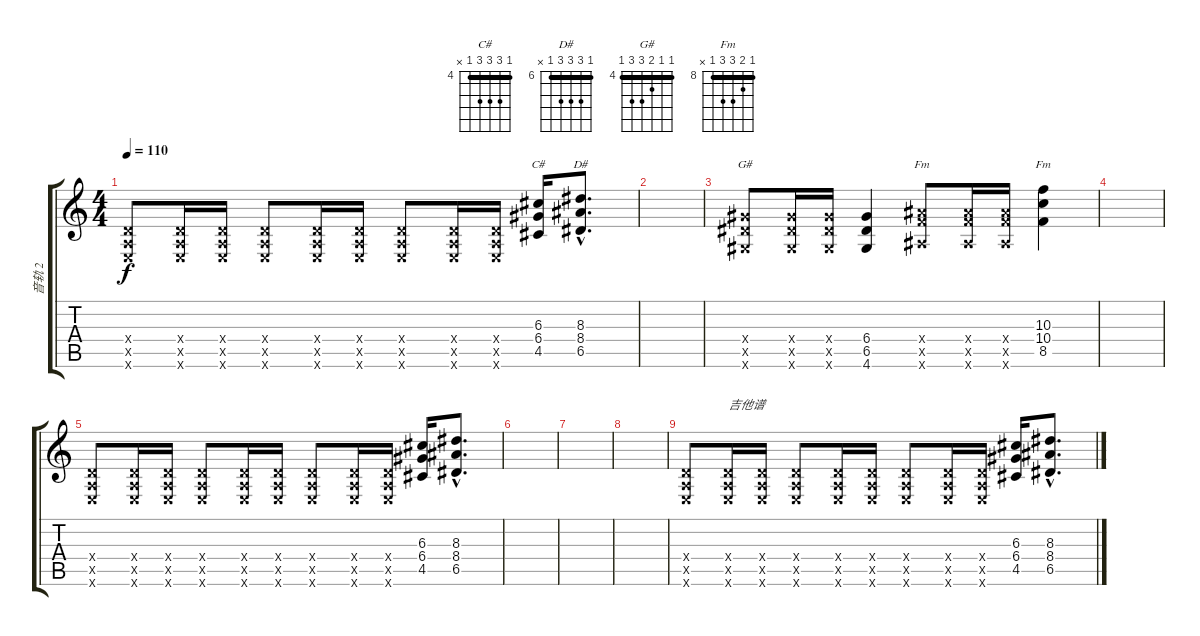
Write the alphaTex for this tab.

\track ("音轨 2" "音轨 2") {instrument distortionguitar}
\staff {score tabs}
\tuning (E4 B3 G3 D3 A2 E2) {hide}
\chord ("C#" 4 6 6 6 4 x) {firstfret 4 barre 4}
\chord ("D#" 6 8 8 8 6 x) {firstfret 6 barre 6}
\chord ("G#" 4 4 5 6 6 4) {firstfret 4 barre 4}
\chord ("Fm" 13 13 13 15 15 13) {firstfret 13 barre 13}
\chord ("Fm" 8 9 10 10 8 x) {firstfret 8 barre 8}
\ts (4 4)
\tempo 110
\clef g2
\ks c
(0.4{x} 0.5{x} 0.6{x}).8{dy f} (0.4{x} 0.5{x} 0.6{x}).16 (0.4{x} 0.5{x} 0.6{x}).16 (0.4{x} 0.5{x} 0.6{x}).8 (0.4{x} 0.5{x} 0.6{x}).16 (0.4{x} 0.5{x} 0.6{x}).16 (0.4{x} 0.5{x} 0.6{x}).8 (0.4{x} 0.5{x} 0.6{x}).16 (0.4{x} 0.5{x} 0.6{x}).16 (6.3 6.4 4.5).16{ch "C#"} (8.3{hac} 8.4{hac} 6.5{hac}).8{d ch "D#"} |
|
(6.4{x} 6.5{x} 4.6{x}).8{ch "G#"} (6.4{x} 6.5{x} 4.6{x}).16 (6.4{x} 6.5{x} 4.6{x}).16 (6.4 6.5 4.6).4 (8.4{x} 8.5{x} 6.6{x}).8{ch "Fm"} (8.4{x} 8.5{x} 6.6{x}).16 (8.4{x} 8.5{x} 6.6{x}).16 (10.3 10.4 8.5).4{ch "Fm"} |
|
(0.4{x} 0.5{x} 0.6{x}).8 (0.4{x} 0.5{x} 0.6{x}).16 (0.4{x} 0.5{x} 0.6{x}).16 (0.4{x} 0.5{x} 0.6{x}).8 (0.4{x} 0.5{x} 0.6{x}).16 (0.4{x} 0.5{x} 0.6{x}).16 (0.4{x} 0.5{x} 0.6{x}).8 (0.4{x} 0.5{x} 0.6{x}).16 (0.4{x} 0.5{x} 0.6{x}).16 (6.3 6.4 4.5).16 (8.3{hac} 8.4{hac} 6.5{hac}).8{d} |
|
|
|
(0.4{x} 0.5{x} 0.6{x}).8 (0.4{x} 0.5{x} 0.6{x}).16{txt "吉他谱"} (0.4{x} 0.5{x} 0.6{x}).16 (0.4{x} 0.5{x} 0.6{x}).8 (0.4{x} 0.5{x} 0.6{x}).16 (0.4{x} 0.5{x} 0.6{x}).16 (0.4{x} 0.5{x} 0.6{x}).8 (0.4{x} 0.5{x} 0.6{x}).16 (0.4{x} 0.5{x} 0.6{x}).16 (6.3 6.4 4.5).16 (8.3{hac} 8.4{hac} 6.5{hac}).8{d}
